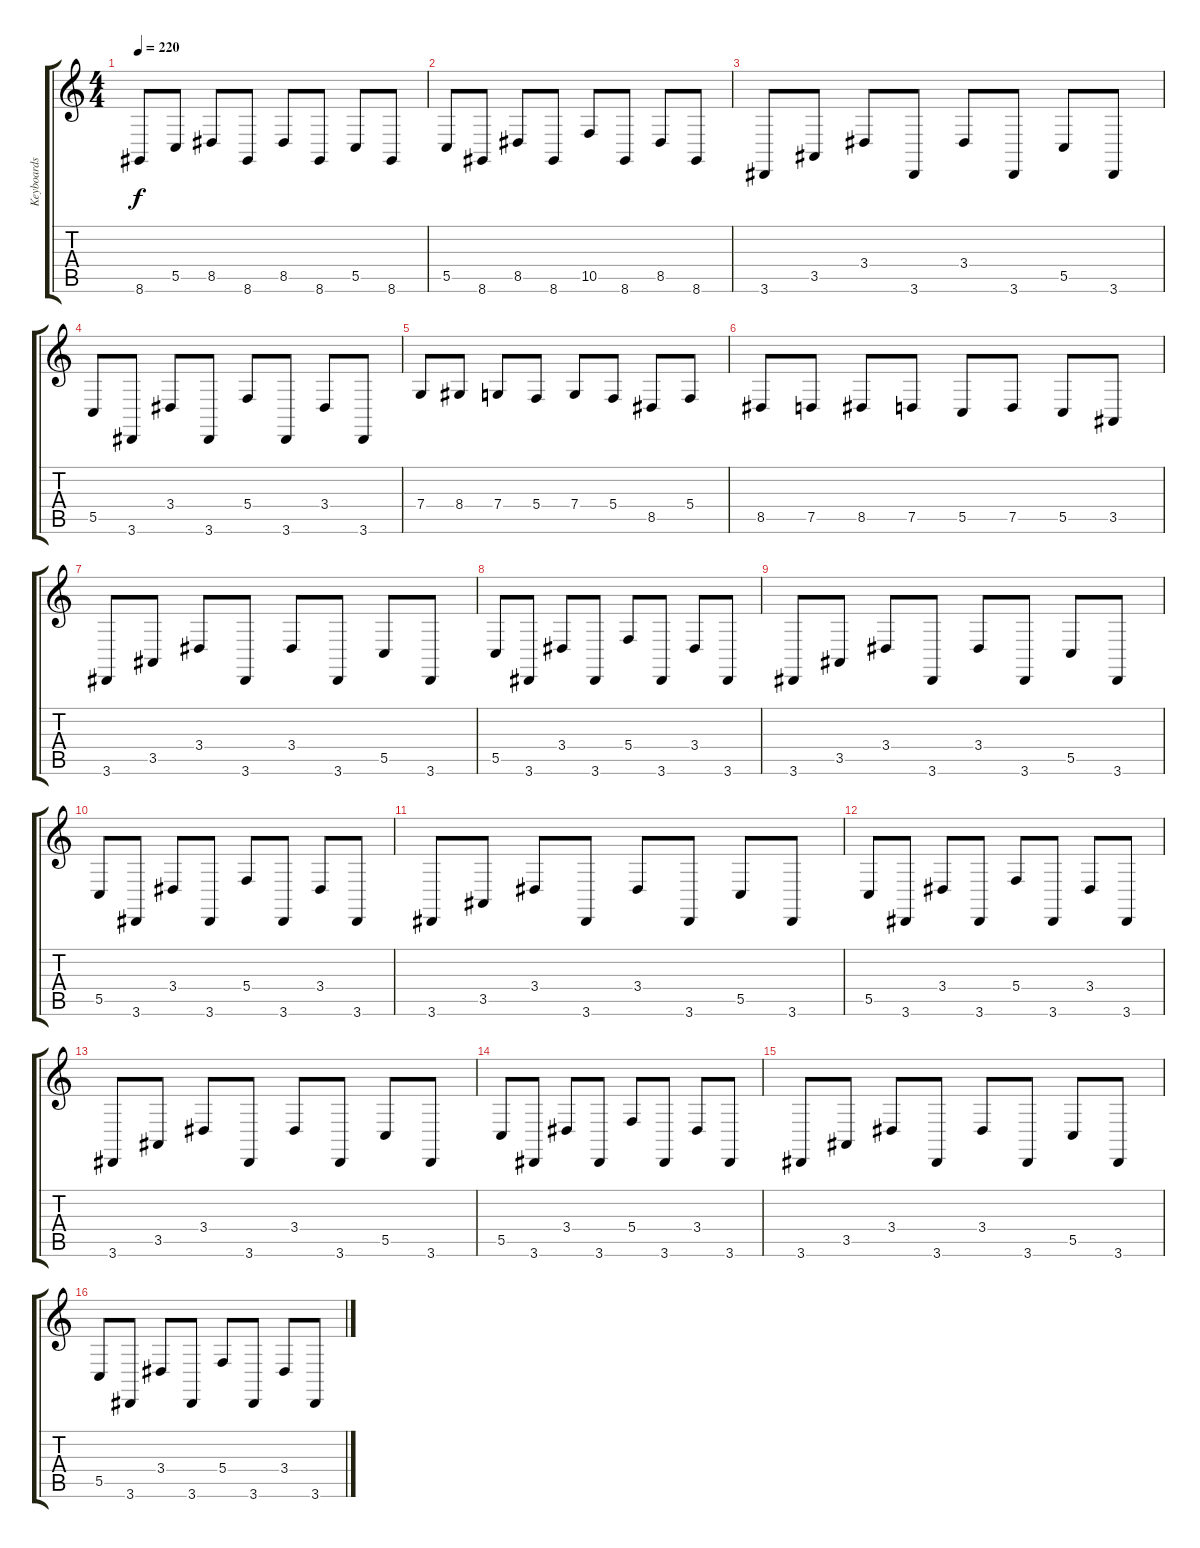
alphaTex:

\track ("Keyboards" "Keyboards") {instrument lead2sawtooth}
\staff {score tabs}
\tuning (D4 A3 F3 C3 G2 C2) {hide}
\ts (4 4)
\tempo 220
\clef g2
\ks c
8.6.8{dy f} 5.5.8 8.5.8 8.6.8 8.5.8 8.6.8 5.5.8 8.6.8 |
5.5.8 8.6.8 8.5.8 8.6.8 10.5.8 8.6.8 8.5.8 8.6.8 |
3.6.8 3.5.8 3.4.8 3.6.8 3.4.8 3.6.8 5.5.8 3.6.8 |
5.5.8 3.6.8 3.4.8 3.6.8 5.4.8 3.6.8 3.4.8 3.6.8 |
7.4.8 8.4.8 7.4.8 5.4.8 7.4.8 5.4.8 8.5.8 5.4.8 |
8.5.8 7.5.8 8.5.8 7.5.8 5.5.8 7.5.8 5.5.8 3.5.8 |
3.6.8 3.5.8 3.4.8 3.6.8 3.4.8 3.6.8 5.5.8 3.6.8 |
5.5.8 3.6.8 3.4.8 3.6.8 5.4.8 3.6.8 3.4.8 3.6.8 |
3.6.8 3.5.8 3.4.8 3.6.8 3.4.8 3.6.8 5.5.8 3.6.8 |
5.5.8 3.6.8 3.4.8 3.6.8 5.4.8 3.6.8 3.4.8 3.6.8 |
3.6.8 3.5.8 3.4.8 3.6.8 3.4.8 3.6.8 5.5.8 3.6.8 |
5.5.8 3.6.8 3.4.8 3.6.8 5.4.8 3.6.8 3.4.8 3.6.8 |
3.6.8 3.5.8 3.4.8 3.6.8 3.4.8 3.6.8 5.5.8 3.6.8 |
5.5.8 3.6.8 3.4.8 3.6.8 5.4.8 3.6.8 3.4.8 3.6.8 |
3.6.8 3.5.8 3.4.8 3.6.8 3.4.8 3.6.8 5.5.8 3.6.8 |
5.5.8 3.6.8 3.4.8 3.6.8 5.4.8 3.6.8 3.4.8 3.6.8
